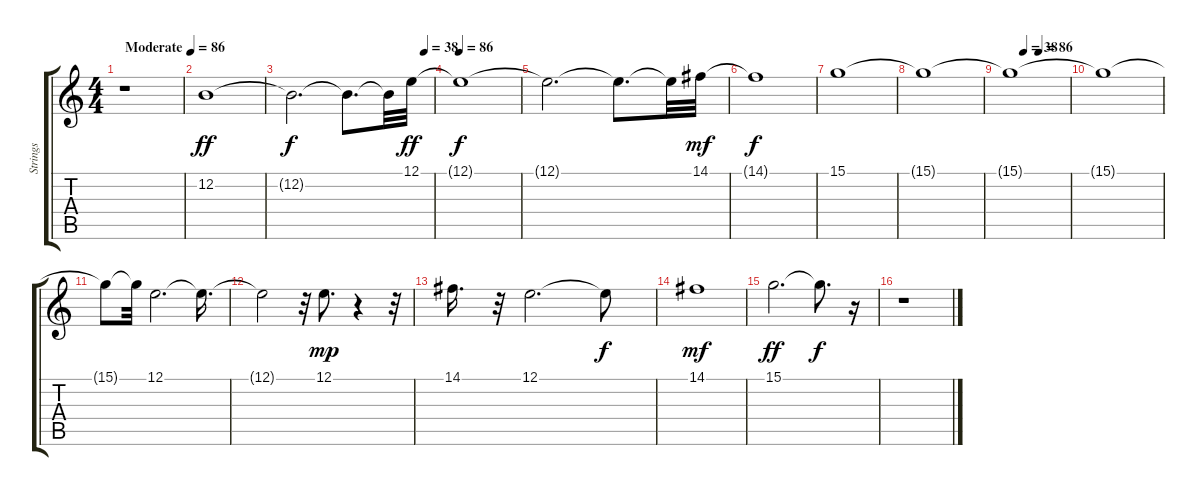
\track ("Strings" "Strings") {instrument stringensemble1}
\staff {score tabs}
\tuning (E4 B3 G3 D3 A2 E2) {hide}
\ts (4 4)
\tempo (86 "Moderate")
\clef g2
\ks c
r.1{dy ff instrument stringensemble1} |
12.2.1 |
\tempo (38 0.9375)
12.2{t}.2{d dy f} 12.2{t}.8{d} 12.2{t}.32 12.1.32{dy ff volume 10} |
\tempo 86
12.1{t}.1{dy f} |
12.1{t}.2{d} 12.1{t}.8{d} 12.1{t}.32 14.1.32{dy mf} |
14.1{t}.1{dy f} |
15.1.1{volume 11} |
15.1{t}.1 |
\tempo (38 0.24375)
\tempo (86 0.49375)
15.1{t}.1 |
15.1{t}.1 |
15.1{t}.8 15.1{t}.32 12.1.2{d volume 10} 12.1{t}.16{d} |
12.1{t}.2 r.32 12.1.8{d dy mp} r.4 r.32 |
14.1.16{d} r.32 12.1.2{d} 12.1{t}.8{dy f} |
14.1.1{dy mf} |
15.1.2{d dy ff} 15.1{t}.8{d dy f} r.16 |
r.1
